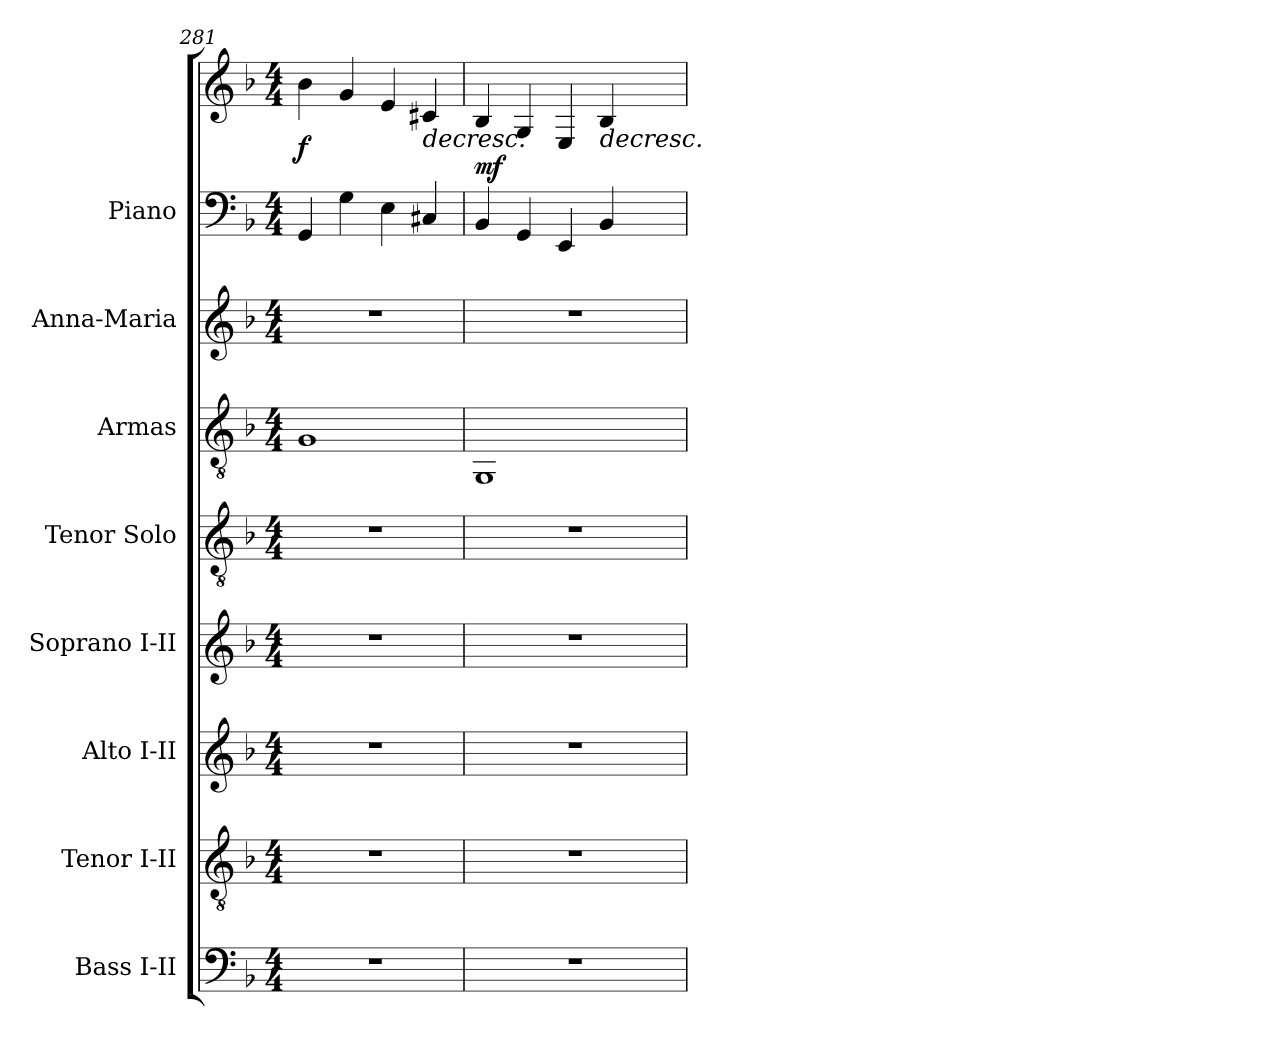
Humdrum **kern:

**kern	**kern	**kern	**kern	**kern	**kern	**kern	**kern	**kern	**dynam
*part8	*part7	*part6	*part5	*part4	*part3	*part2	*part1	*part1	*part1
*staff9	*staff8	*staff7	*staff6	*staff5	*staff4	*staff3	*staff2	*staff1	*staff1/2
*I"Bass I-II	*I"Tenor I-II	*I"Alto I-II	*I"Soprano I-II	*I"Tenor Solo	*I"Armas	*I"Anna-Maria	*I"Piano	*	*
*I'B.	*I'T.	*I'A.	*I'S.	*I'T. Solo	*I'Armas	*I'A-M	*I'Pno.	*	*
*clefF4	*clefGv2	*clefG2	*clefG2	*clefGv2	*clefGv2	*clefG2	*clefF4	*clefG2	*
*	*ITrd7c12	*	*	*ITrd7c12	*ITrd7c12	*	*	*	*
*k[b-]	*k[b-]	*k[b-]	*k[b-]	*k[b-]	*k[b-]	*k[b-]	*k[b-]	*k[b-]	*
*F:	*F:	*F:	*F:	*F:	*F:	*F:	*F:	*F:	*
*M4/4	*M4/4	*M4/4	*M4/4	*M4/4	*M4/4	*M4/4	*M4/4	*M4/4	*
=281	=281	=281	=281	=281	=281	=281	=281	=281	=281
1r	1r	1r	1r	1r	1GGi	1r	4GGi/	4b-i\	f
.	.	.	.	.	.	.	4Gi\	4gi/	]
.	.	.	.	.	.	.	4Ei\	4ei/	.
!	!	!	!	!	!	!	!	!	!LO:HP:b
.	.	.	.	.	.	.	4C#Xi/	4c#Xi/	>
=282	=282	=282	=282	=282	=282	=282	=282	=282	=282
1r	1r	1r	1r	1r	1GGGi	1r	4BB-i/	4B-i/	mf
.	.	.	.	.	.	.	4GGi/	4Gi/	]
.	.	.	.	.	.	.	4EEi/	4Ei/	.
!	!	!	!	!	!	!	!	!	!LO:HP:b
.	.	.	.	.	.	.	4BB-i/	4B-i/	>
=	=	=	=	=	=	=	=	=	=
*-	*-	*-	*-	*-	*-	*-	*-	*-	*-
